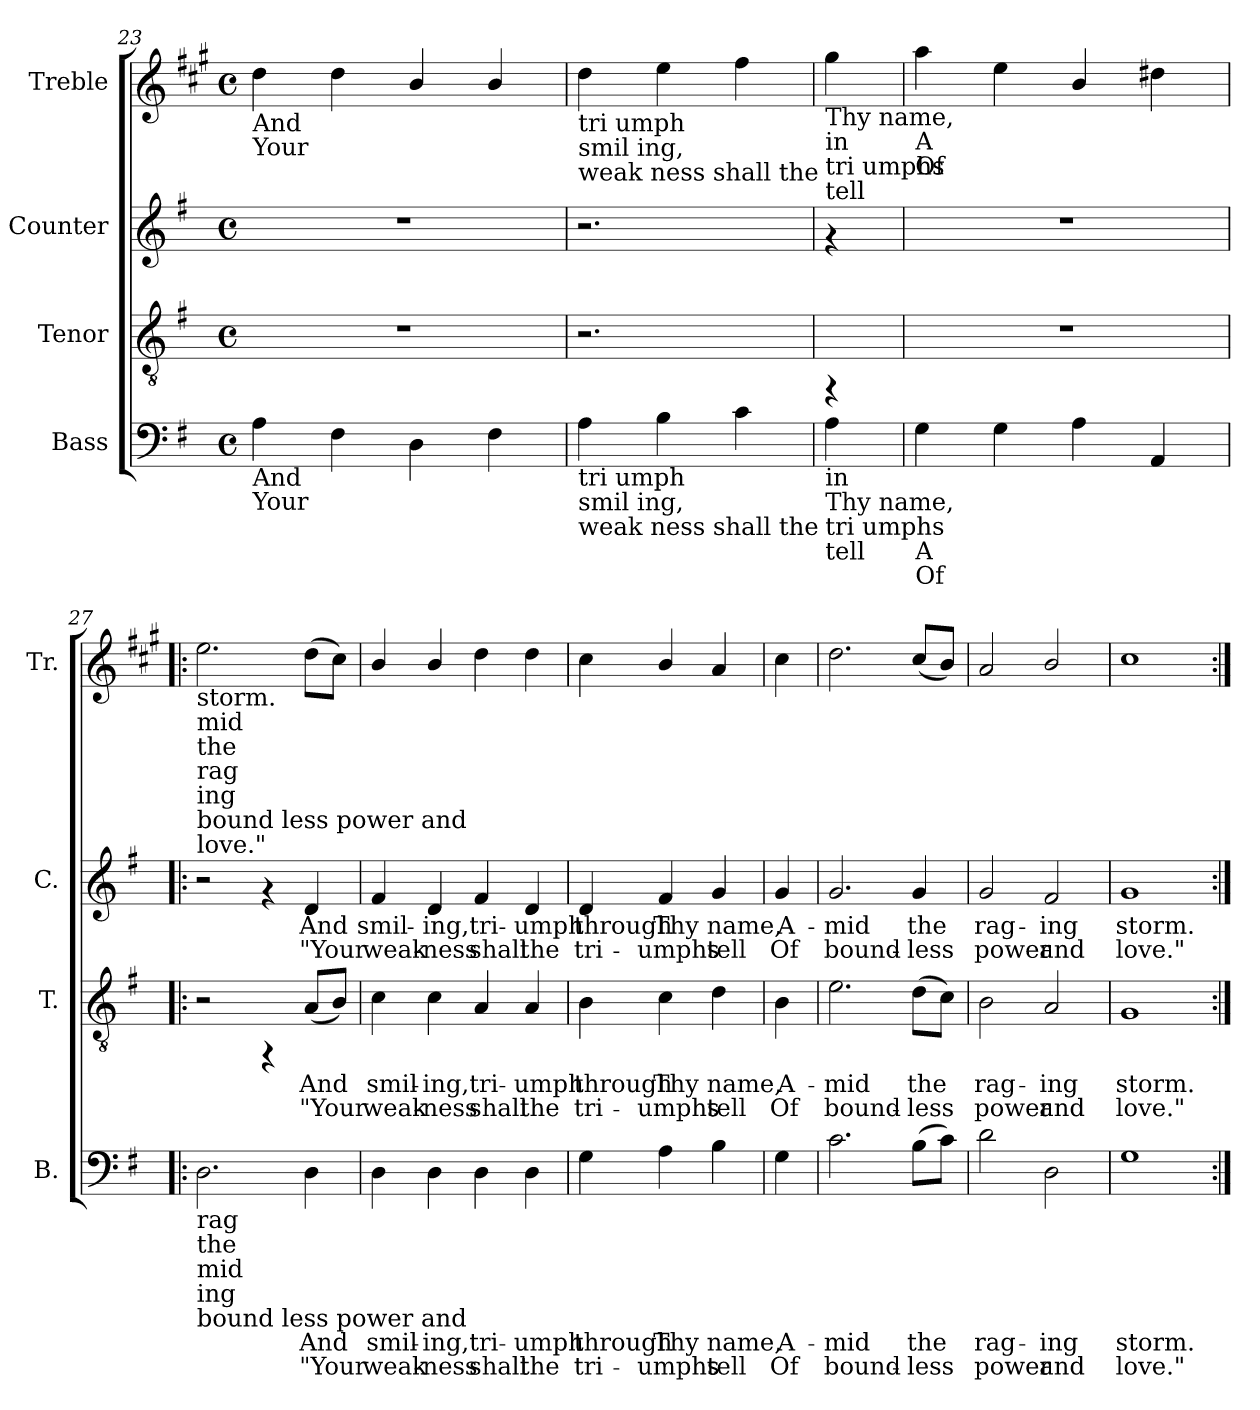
**kern	**text	**text	**kern	**text	**text	**kern	**text	**text	**kern
*part4	*part4	*part4	*part3	*part3	*part3	*part2	*part2	*part2	*part1
*staff4	*staff4	*staff4	*staff3	*staff3	*staff3	*staff2	*staff2	*staff2	*staff1
*I"Bass	*	*	*I"Tenor	*	*	*I"Counter	*	*	*I"Treble
*I'B.	*	*	*I'T.	*	*	*I'C.	*	*	*I'Tr.
*clefF4	*	*	*clefGv2	*	*	*clefG2	*	*	*clefG2
*	*	*	*	*	*	*	*	*	*ITrd1c2
*k[f#]	*	*	*k[f#]	*	*	*k[f#]	*	*	*k[f#]
*G:	*	*	*G:	*	*	*G:	*	*	*G:
*M4/4	*	*	*M4/4	*	*	*M4/4	*	*	*M4/4
*met(c)	*	*	*met(c)	*	*	*met(c)	*	*	*met(c)
=23	=23	=23	=23	=23	=23	=23	=23	=23	=23
!	!	!	!	!	!	!	!	!	!LO:TX:b:t=And
!	!	!	!	!	!	!	!	!	!LO:TX:b:t=Your
!LO:TX:b:t=And	!	!	!	!	!	!	!	!	!
!LO:TX:b:t=Your	!	!	!	!	!	!	!	!	!
!	!LO:LY:a:rj	!	!	!	!	!	!	!	!
4A\	.	.	1r	.	.	1r	.	.	4cc\
!	!LO:LY:a:rj	!	!	!	!	!	!	!	!
4F#\	.	.	.	.	.	.	.	.	4cc\
!	!LO:LY:a:rj	!	!	!	!	!	!	!	!
4D\	.	.	.	.	.	.	.	.	4a/
!	!LO:LY:a:rj	!	!	!	!	!	!	!	!
4F#\	.	.	.	.	.	.	.	.	4a/
=24	=24	=24	=24	=24	=24	=24	=24	=24	=24
!	!	!	!	!	!	!	!	!	!LO:TX:b:t=tri umph
!	!	!	!	!	!	!	!	!	!LO:TX:b:t=smil ing,
!	!	!	!	!	!	!	!	!	!LO:TX:b:t=weak ness shall the
!LO:TX:b:t=tri umph	!	!	!	!	!	!	!	!	!
!LO:TX:b:t=smil ing,	!	!	!	!	!	!	!	!	!
!LO:TX:b:t=weak ness shall the	!	!	!	!	!	!	!	!	!
!	!LO:LY:a:rj	!	!	!	!	!	!	!	!
4A\	.	.	2.r	.	.	2.r	.	.	4cc\
!	!LO:LY:a:rj	!	!	!	!	!	!	!	!
4B\	.	.	.	.	.	.	.	.	4dd\
!	!LO:LY:a:rj	!	!	!	!	!	!	!	!
4c\	.	.	.	.	.	.	.	.	4ee\
=25	=25	=25	=25	=25	=25	=25	=25	=25	=25
!	!	!	!	!	!	!	!	!	!LO:TX:b:t=Thy name,
!	!	!	!	!	!	!	!	!	!LO:TX:b:t=in
!	!	!	!	!	!	!	!	!	!LO:TX:b:t=tri umphs
!	!	!	!	!	!	!	!	!	!LO:TX:b:t=tell
!LO:TX:b:t=in	!	!	!	!	!	!	!	!	!
!LO:TX:b:t=Thy name,	!	!	!	!	!	!	!	!	!
!LO:TX:b:t=tri umphs	!	!	!	!	!	!	!	!	!
!LO:TX:b:t=tell	!	!	!	!	!	!	!	!	!
!	!LO:LY:a:rj	!	!	!	!	!	!	!	!
4A\	.	.	4rFF	.	.	4rf	.	.	4ff#\
=26	=26	=26	=26	=26	=26	=26	=26	=26	=26
!	!	!	!	!	!	!	!	!	!LO:TX:b:t=A
!	!	!	!	!	!	!	!	!	!LO:TX:b:t=Of
!LO:TX:b:t=A	!	!	!	!	!	!	!	!	!
!LO:TX:b:t=Of	!	!	!	!	!	!	!	!	!
!	!LO:LY:a:rj	!	!	!	!	!	!	!	!
4G\	.	.	1r	.	.	1r	.	.	4gg\
!	!LO:LY:a:rj	!	!	!	!	!	!	!	!
4G\	.	.	.	.	.	.	.	.	4dd\
!	!LO:LY:a:rj	!	!	!	!	!	!	!	!
4A\	.	.	.	.	.	.	.	.	4a/
!	!LO:LY:a:rj	!	!	!	!	!	!	!	!
4AA/	.	.	.	.	.	.	.	.	4cc#X\
!!LO:LB:g=z
=27!|:	=27!|:	=27!|:	=27!|:	=27!|:	=27!|:	=27!|:	=27!|:	=27!|:	=27!|:
!	!	!	!	!	!	!	!	!	!LO:TX:b:t=storm.
!	!	!	!	!	!	!	!	!	!LO:TX:b:t=mid
!	!	!	!	!	!	!	!	!	!LO:TX:b:t=the
!	!	!	!	!	!	!	!	!	!LO:TX:b:t=rag
!	!	!	!	!	!	!	!	!	!LO:TX:b:t=ing
!	!	!	!	!	!	!	!	!	!LO:TX:b:t=bound less power and
!	!	!	!	!	!	!LO:TX:a:t=love."	!	!	!
!LO:TX:b:t=rag	!	!	!	!	!	!	!	!	!
!LO:TX:b:t=the	!	!	!	!	!	!	!	!	!
!LO:TX:b:t=mid	!	!	!	!	!	!	!	!	!
!LO:TX:b:t=ing	!	!	!	!	!	!	!	!	!
!LO:TX:b:t=bound less power and	!	!	!	!	!	!	!	!	!
!	!LO:LY:a:rj	!LO:LY:a:rj	!	!	!	!	!	!	!
2.D\	.	.	2r	.	.	2r	.	.	2.dd\
.	.	.	4rFF	.	.	4rf	.	.	.
!	!LO:LY:a:rj	!LO:LY:a:rj	!	!LO:LY:a:rj	!LO:LY:b:rj	!	!LO:LY:b:rj	!LO:LY:b:rj	!
4D\	And	"Your	(<8A/L	And	"Your	4d/	And	"Your	(>8cc\L
!	!	!	!	!LO:LY:a:rj	!LO:LY:b:rj	!	!	!	!
.	.	.	8B/J)	.	.	.	.	.	8b\J)
=28	=28	=28	=28	=28	=28	=28	=28	=28	=28
!	!LO:LY:a:rj	!LO:LY:a:rj	!	!LO:LY:a:rj	!LO:LY:b:rj	!	!LO:LY:b:rj	!LO:LY:b:rj	!
4D\	smil-	-weak-	4c\	smil-	-weak-	4f#/	smil-	-weak-	4a/
!	!LO:LY:a:rj	!LO:LY:a:rj	!	!LO:LY:a:rj	!LO:LY:b:rj	!	!LO:LY:b:rj	!LO:LY:b:rj	!
4D\	-ing,	ness	4c\	-ing,	ness	4d/	-ing,	ness	4a/
!	!LO:LY:a:rj	!LO:LY:a:rj	!	!LO:LY:a:rj	!LO:LY:b:rj	!	!LO:LY:b:rj	!LO:LY:b:rj	!
4D\	tri-	-shall	4A/	tri-	-shall	4f#/	tri-	-shall	4cc\
!	!LO:LY:a:rj	!LO:LY:a:rj	!	!LO:LY:a:rj	!LO:LY:b:rj	!	!LO:LY:b:rj	!LO:LY:b:rj	!
4D\	umph	the	4A/	umph	the	4d/	umph	the	4cc\
=29	=29	=29	=29	=29	=29	=29	=29	=29	=29
!	!LO:LY:a:rj	!LO:LY:a:rj	!	!LO:LY:a:rj	!LO:LY:b:rj	!	!LO:LY:b:rj	!LO:LY:b:rj	!
4G\	through	tri-	4B\	through	tri-	4d/	through	tri-	4b\
!	!LO:LY:a:rj	!LO:LY:a:rj	!	!LO:LY:a:rj	!LO:LY:b:rj	!	!LO:LY:b:rj	!LO:LY:b:rj	!
4A\	-Thy	umphs	4c\	-Thy	umphs	4f#/	-Thy	umphs	4a/
!	!LO:LY:a:rj	!LO:LY:a:rj	!	!LO:LY:a:rj	!LO:LY:b:rj	!	!LO:LY:b:rj	!LO:LY:b:rj	!
4B\	name,	tell	4d\	name,	tell	4g/	name,	tell	4g/
=30	=30	=30	=30	=30	=30	=30	=30	=30	=30
!	!LO:LY:a:rj	!LO:LY:a:rj	!	!LO:LY:a:rj	!LO:LY:b:rj	!	!LO:LY:b:rj	!LO:LY:b:rj	!
4G\	A-	-Of	4B\	A-	-Of	4g/	A-	-Of	4b\
=31	=31	=31	=31	=31	=31	=31	=31	=31	=31
!	!LO:LY:a:rj	!LO:LY:a:rj	!	!LO:LY:a:rj	!LO:LY:b:rj	!	!LO:LY:b:rj	!LO:LY:b:rj	!
2.c\	mid	bound-	2.e\	mid	bound-	2.g/	mid	bound-	2.cc\
!	!LO:LY:a:rj	!LO:LY:a:rj	!	!LO:LY:a:rj	!LO:LY:b:rj	!	!LO:LY:b:rj	!LO:LY:b:rj	!
(>8B\L	-the	less	(>8d\L	-the	less	4g/	-the	less	(<8b/L
!	!LO:LY:a:rj	!LO:LY:a:rj	!	!LO:LY:a:rj	!LO:LY:b:rj	!	!	!	!
8c\J)	.	.	8c\J)	.	.	.	.	.	8a/J)
=32	=32	=32	=32	=32	=32	=32	=32	=32	=32
!	!LO:LY:a:rj	!LO:LY:a:rj	!	!LO:LY:a:rj	!LO:LY:b:rj	!	!LO:LY:b:rj	!LO:LY:b:rj	!
2d\	rag-	-power	2B\	rag-	-power	2g/	rag-	-power	2g/
!	!LO:LY:a:rj	!LO:LY:a:rj	!	!LO:LY:a:rj	!LO:LY:b:rj	!	!LO:LY:b:rj	!LO:LY:b:rj	!
2D\	ing	and	2A/	ing	and	2f#/	ing	and	2a/
=33	=33	=33	=33	=33	=33	=33	=33	=33	=33
!	!LO:LY:a:rj	!LO:LY:a:rj	!	!LO:LY:a:rj	!LO:LY:b:rj	!	!LO:LY:b:rj	!LO:LY:b:rj	!
1G	storm.	love."	1G	storm.	love."	1g	storm.	love."	1b
=:|!	=:|!	=:|!	=:|!	=:|!	=:|!	=:|!	=:|!	=:|!	=:|!
*-	*-	*-	*-	*-	*-	*-	*-	*-	*-
